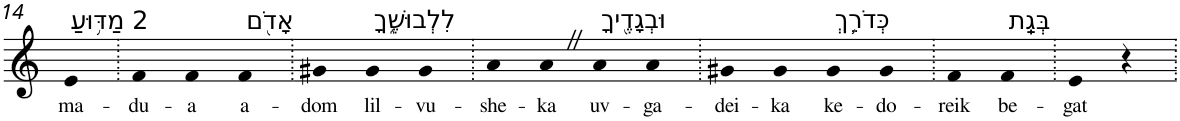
**kern	**text
*part1	*part1
*staff1	*staff1
*I"Piano	*
*I'Pno	*
!!LO:PB:g=z
*clefG2	*
*k[]	*
=14	=14
!LO:TX:a:t=2 מַדּ֥וּעַ	!
!	!LO:LY:b
4e	ma-
=15.	=15.
!	!LO:LY:b
4f	-du-
!	!LO:LY:b
4f	-a
!LO:TX:a:t=אָדֹ֖ם	!
!	!LO:LY:b
4f	a-
=16.	=16.
!	!LO:LY:b
4g#X	-dom
!LO:TX:a:t=לִלְבוּשֶׁ֑ךָ	!
!	!LO:LY:b
4g#	lil-
!	!LO:LY:b
4g#	-vu-
=17.	=17.
!	!LO:LY:b
4a	-she-
!	!LO:LY:b
4aZ	-ka
!LO:TX:a:t=וּבְגָדֶ֖יךָ	!
!	!LO:LY:b
4a	uv-
!	!LO:LY:b
4a	-ga-
=18.	=18.
!	!LO:LY:b
4g#X	-dei-
!	!LO:LY:b
4g#	-ka
!LO:TX:a:t=כְּדֹרֵ֥ךְ	!
!	!LO:LY:b
4g#	ke-
!	!LO:LY:b
4g#	-do-
=19.	=19.
!	!LO:LY:b
4f	-reik
!LO:TX:a:t=בְּגַֽת	!
!	!LO:LY:b
4f	be-
=20.	=20.
!	!LO:LY:b
4e	-gat
4r	.
=.	=.
*-	*-
